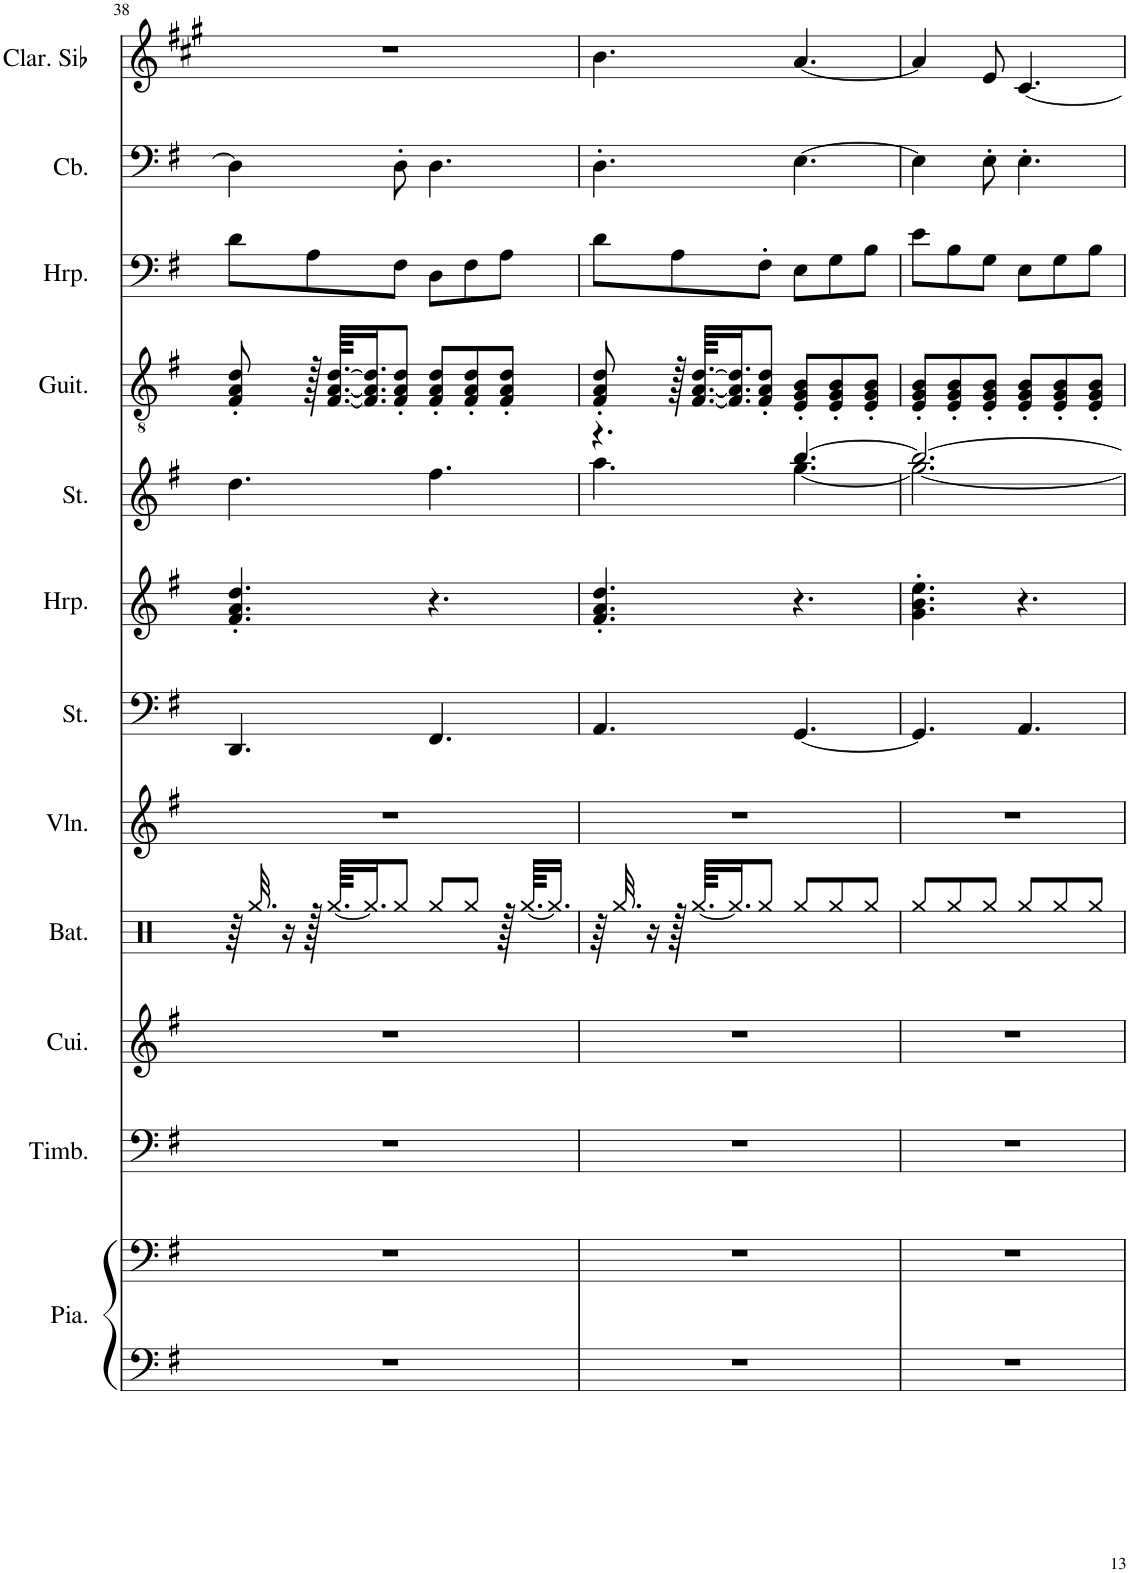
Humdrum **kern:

**kern	**kern	**kern	**kern	**kern	**kern	**kern	**kern	**kern	**kern	**kern	**kern	**kern
*part12	*part12	*part11	*part10	*part9	*part8	*part7	*part6	*part5	*part4	*part3	*part2	*part1
*staff13	*staff12	*staff11	*staff10	*staff9	*staff8	*staff7	*staff6	*staff5	*staff4	*staff3	*staff2	*staff1
*I"Piano, Bright Acoustic Piano	*	*I"Timbales, Timpani Ensemble	*I"Cuivres, Brass Section	*I"Batterie, Drums	*I"Violon, Tremolo Strings	*I"Cordes, String Ensemble 2	*I"Harpe	*I"Cordes, String Ensemble 2	*I"Guitare classique, Acoustic Guitar (nylon)	*I"Harpe, Orchestral Harp	*I"Contrebasse, Acoustic Bass	*I"Clarinette en Sib
*I'Pia.	*	*I'Timb.	*I'Cui.	*I'Bat.	*I'Vln.	*I'St.	*I'Hrp.	*I'St.	*I'Guit.	*I'Hrp.	*I'Cb.	*I'Clar. Sib
!!LO:PB:g=z
*clefF4	*clefF4	*clefF4	*clefG2	*clefX	*clefG2	*clefF4	*clefG2	*clefG2	*clefGv2	*clefF4	*clefF4	*clefG2
*	*	*	*	*	*	*	*	*	*	*	*Trd7c12	*Trd1c2
*k[f#]	*k[f#]	*k[f#]	*k[f#]	*k[]	*k[f#]	*k[f#]	*k[f#]	*k[f#]	*k[f#]	*k[f#]	*k[f#]	*k[f#c#g#]
*M6/8	*M6/8	*M6/8	*M6/8	*M6/8	*M6/8	*M6/8	*M6/8	*M6/8	*M6/8	*M6/8	*M6/8	*M6/8
=38	=38	=38	=38	=38	=38	=38	=38	=38	=38	=38	=38	=38
2.r	2.r	2.r	2.r	64r	2.r	4.DD/	4.f#/' 4.a/' 4.dd/'	4.dd\	8F#/' 8A/' 8d/'	8d\L	4D\]	2.r
.	.	.	.	32.Rgg/	.	.	.	.	.	.	.	.
.	.	.	.	16r	.	.	.	.	.	.	.	.
.	.	.	.	128r	.	.	.	.	128r	8A\	.	.
.	.	.	.	[64.Rgg/KKLL	.	.	.	.	[64.F#/ [64.A/ [64.d/KKLL	.	.	.
.	.	.	.	16.Rgg/J]	.	.	.	.	16.F#/] 16.A/] 16.d/]J	.	.	.
.	.	.	.	8Rgg/J	.	.	.	.	8F#/' 8A/' 8d/'J	8F#\J	8D'\	.
.	.	.	.	8Rgg/L	.	4.FF#/	4.r	4.ff#\	8F#/' 8A/' 8d/'L	8D\L	4.D\	.
.	.	.	.	8Rgg/J	.	.	.	.	8F#/' 8A/' 8d/'	8F#\	.	.
.	.	.	.	128r	.	.	.	.	8F#/' 8A/' 8d/'J	8A\J	.	.
.	.	.	.	[64.Rgg/KKLL	.	.	.	.	.	.	.	.
.	.	.	.	16.Rgg/JJ]	.	.	.	.	.	.	.	.
=39	=39	=39	=39	=39	=39	=39	=39	=39	=39	=39	=39	=39
*	*	*	*	*	*	*	*	*^	*	*	*	*
2.r	2.r	2.r	2.r	64r	2.r	4.AA/	4.f#/' 4.a/' 4.dd/'	4.r	4.aa\	8F#/' 8A/' 8d/'	8d\L	4.D'\	4.b\
.	.	.	.	32.Rgg/	.	.	.	.	.	.	.	.	.
.	.	.	.	16r	.	.	.	.	.	.	.	.	.
.	.	.	.	128r	.	.	.	.	.	128r	8A\	.	.
.	.	.	.	[64.Rgg/KKLL	.	.	.	.	.	[64.F#/ [64.A/ [64.d/KKLL	.	.	.
.	.	.	.	16.Rgg/J]	.	.	.	.	.	16.F#/] 16.A/] 16.d/]J	.	.	.
.	.	.	.	8Rgg/J	.	.	.	.	.	8F#/' 8A/' 8d/'J	8F#'\J	.	.
.	.	.	.	8Rgg/L	.	[4.GG/	4.r	[4.bb/	[4.gg\	8E/' 8G/' 8B/'L	8E\L	[4.E\	[4.a/
.	.	.	.	8Rgg/	.	.	.	.	.	8E/' 8G/' 8B/'	8G\	.	.
.	.	.	.	8Rgg/J	.	.	.	.	.	8E/' 8G/' 8B/'J	8B\J	.	.
=40	=40	=40	=40	=40	=40	=40	=40	=40	=40	=40	=40	=40	=40
2.r	2.r	2.r	2.r	8Rgg/L	2.r	4.GG/]	4.g\' 4.b\' 4.ee\'	2.bb/_	2.gg\_	8E/' 8G/' 8B/'L	8e\L	4E\]	4a/]
.	.	.	.	8Rgg/	.	.	.	.	.	8E/' 8G/' 8B/'	8B\	.	.
.	.	.	.	8Rgg/J	.	.	.	.	.	8E/' 8G/' 8B/'J	8G\J	8E'\	8e/
.	.	.	.	8Rgg/L	.	4.AA/	4.r	.	.	8E/' 8G/' 8B/'L	8E\L	4.E'\	[4.c#/
.	.	.	.	8Rgg/	.	.	.	.	.	8E/' 8G/' 8B/'	8G\	.	.
.	.	.	.	8Rgg/J	.	.	.	.	.	8E/' 8G/' 8B/'J	8B\J	.	.
*	*	*	*	*	*	*	*	*v	*v	*	*	*	*
=	=	=	=	=	=	=	=	=	=	=	=	=
*-	*-	*-	*-	*-	*-	*-	*-	*-	*-	*-	*-	*-
